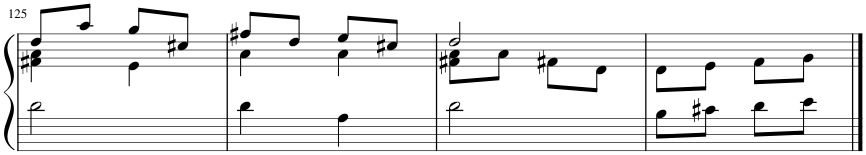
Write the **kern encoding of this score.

**kern	**kern
*part1	*part1
*staff2	*staff1
*I"Piano	*
*I'Pno.	*
!!LO:PB:g=z
*clefF4	*clefG2
*k[]	*k[]
*M2/4	*M2/4
=125	=125
*	*^
2d\	8dd/L	4f#X\ 4a\
.	8aa/J	.
.	8gg/L	4e\
.	8cc#X/J	.
=126	=126	=126
4d\	8ff#X/L	4a\
.	8dd/J	.
4A\	8ee/L	4a\
.	8cc#X/J	.
=127	=127	=127
2d\	2dd/	8f#X\ 8a\L
.	.	8a\J
.	.	8f#X\L
.	.	8d\J
*	*v	*v
=128	=128
8B\L	8d\L
8c#X\J	8e\J
8d\L	8f\L
8e\J	8g\J
==	==
*-	*-
